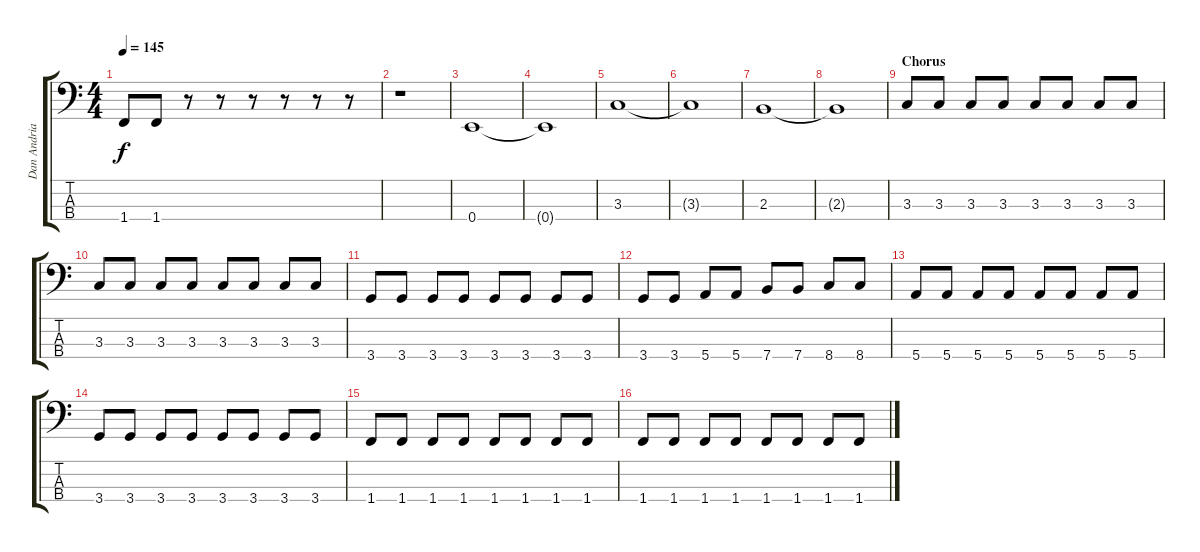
\track ("Dan Andriano - Bass" "Dan Andria") {instrument electricbasspick}
\staff {score tabs}
\tuning (G2 D2 A1 E1) {hide}
\ts (4 4)
\tempo 145
\clef f4
\ks c
1.4.8{dy f} 1.4.8 r.8 r.8 r.8 r.8 r.8 r.8 |
r.1 |
0.4.1 |
0.4{t}.1 |
3.3.1 |
3.3{t}.1 |
2.3.1 |
2.3{t}.1 |
\section ("" "Chorus ")
3.3.8 3.3.8 3.3.8 3.3.8 3.3.8 3.3.8 3.3.8 3.3.8 |
3.3.8 3.3.8 3.3.8 3.3.8 3.3.8 3.3.8 3.3.8 3.3.8 |
3.4.8 3.4.8 3.4.8 3.4.8 3.4.8 3.4.8 3.4.8 3.4.8 |
3.4.8 3.4.8 5.4.8 5.4.8 7.4.8 7.4.8 8.4.8 8.4.8 |
5.4.8 5.4.8 5.4.8 5.4.8 5.4.8 5.4.8 5.4.8 5.4.8 |
3.4.8 3.4.8 3.4.8 3.4.8 3.4.8 3.4.8 3.4.8 3.4.8 |
1.4.8 1.4.8 1.4.8 1.4.8 1.4.8 1.4.8 1.4.8 1.4.8 |
1.4.8 1.4.8 1.4.8 1.4.8 1.4.8 1.4.8 1.4.8 1.4.8
